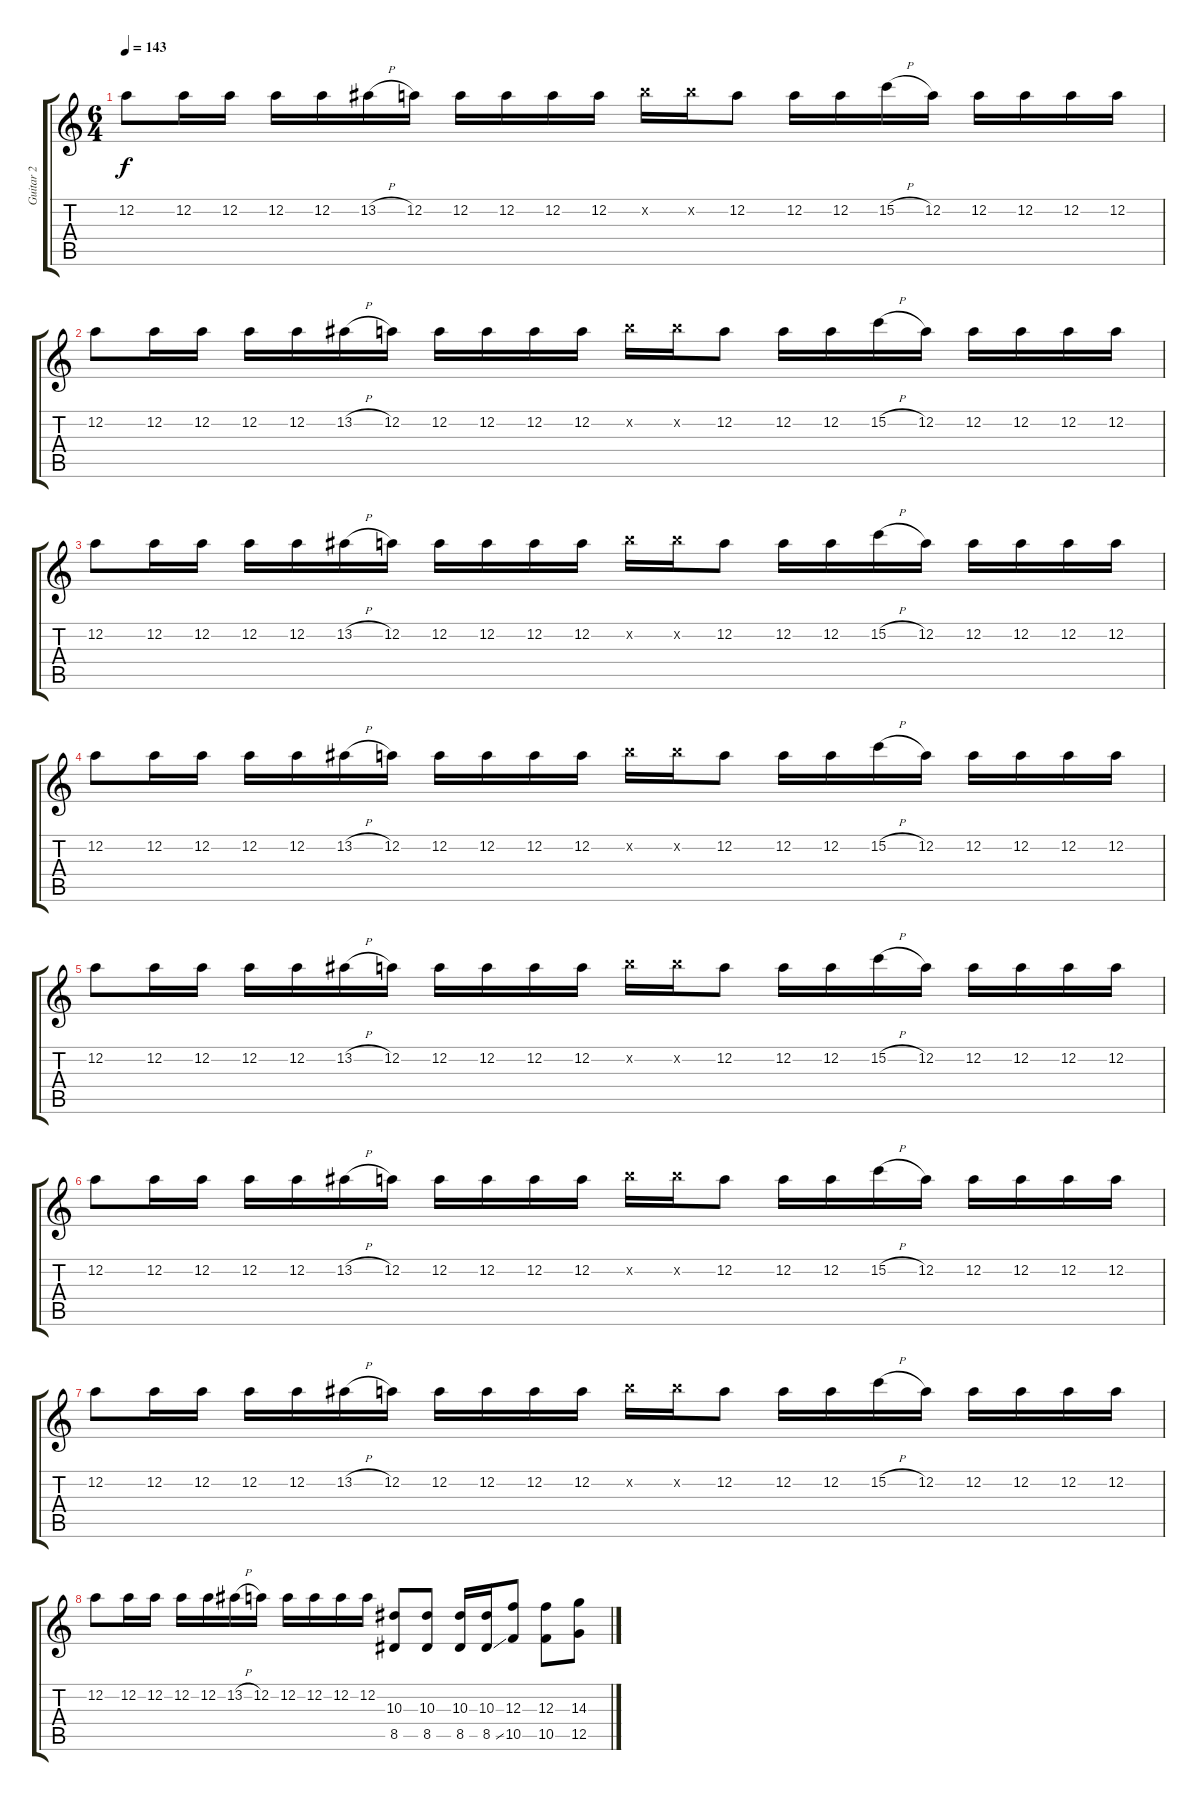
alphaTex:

\track ("Guitar 2" "Guitar 2") {instrument distortionguitar}
\staff {score tabs}
\tuning (D4 A3 F3 C3 G2 C2) {hide}
\ts (6 4)
\section ("" "")
\tempo 143
\clef g2
\ks c
12.2.8{dy f} 12.2.16 12.2.16 12.2.16 12.2.16 13.2{h}.16 12.2.16 12.2.16 12.2.16 12.2.16 12.2.16 14.2{x}.16 14.2{x}.16 12.2.8 12.2.16 12.2.16 15.2{h}.16 12.2.16 12.2.16 12.2.16 12.2.16 12.2.16 |
12.2.8 12.2.16 12.2.16 12.2.16 12.2.16 13.2{h}.16 12.2.16 12.2.16 12.2.16 12.2.16 12.2.16 14.2{x}.16 14.2{x}.16 12.2.8 12.2.16 12.2.16 15.2{h}.16 12.2.16 12.2.16 12.2.16 12.2.16 12.2.16 |
12.2.8 12.2.16 12.2.16 12.2.16 12.2.16 13.2{h}.16 12.2.16 12.2.16 12.2.16 12.2.16 12.2.16 14.2{x}.16 14.2{x}.16 12.2.8 12.2.16 12.2.16 15.2{h}.16 12.2.16 12.2.16 12.2.16 12.2.16 12.2.16 |
12.2.8 12.2.16 12.2.16 12.2.16 12.2.16 13.2{h}.16 12.2.16 12.2.16 12.2.16 12.2.16 12.2.16 14.2{x}.16 14.2{x}.16 12.2.8 12.2.16 12.2.16 15.2{h}.16 12.2.16 12.2.16 12.2.16 12.2.16 12.2.16 |
12.2.8 12.2.16 12.2.16 12.2.16 12.2.16 13.2{h}.16 12.2.16 12.2.16 12.2.16 12.2.16 12.2.16 14.2{x}.16 14.2{x}.16 12.2.8 12.2.16 12.2.16 15.2{h}.16 12.2.16 12.2.16 12.2.16 12.2.16 12.2.16 |
12.2.8 12.2.16 12.2.16 12.2.16 12.2.16 13.2{h}.16 12.2.16 12.2.16 12.2.16 12.2.16 12.2.16 14.2{x}.16 14.2{x}.16 12.2.8 12.2.16 12.2.16 15.2{h}.16 12.2.16 12.2.16 12.2.16 12.2.16 12.2.16 |
12.2.8 12.2.16 12.2.16 12.2.16 12.2.16 13.2{h}.16 12.2.16 12.2.16 12.2.16 12.2.16 12.2.16 14.2{x}.16 14.2{x}.16 12.2.8 12.2.16 12.2.16 15.2{h}.16 12.2.16 12.2.16 12.2.16 12.2.16 12.2.16 |
12.2.8 12.2.16 12.2.16 12.2.16 12.2.16 13.2{h}.16 12.2.16 12.2.16 12.2.16 12.2.16 12.2.16 (10.3 8.5).8 (10.3 8.5).8 (10.3 8.5).16 (10.3 8.5{ss}).16 (12.3 10.5).8 (12.3 10.5).8 (14.3 12.5).8
